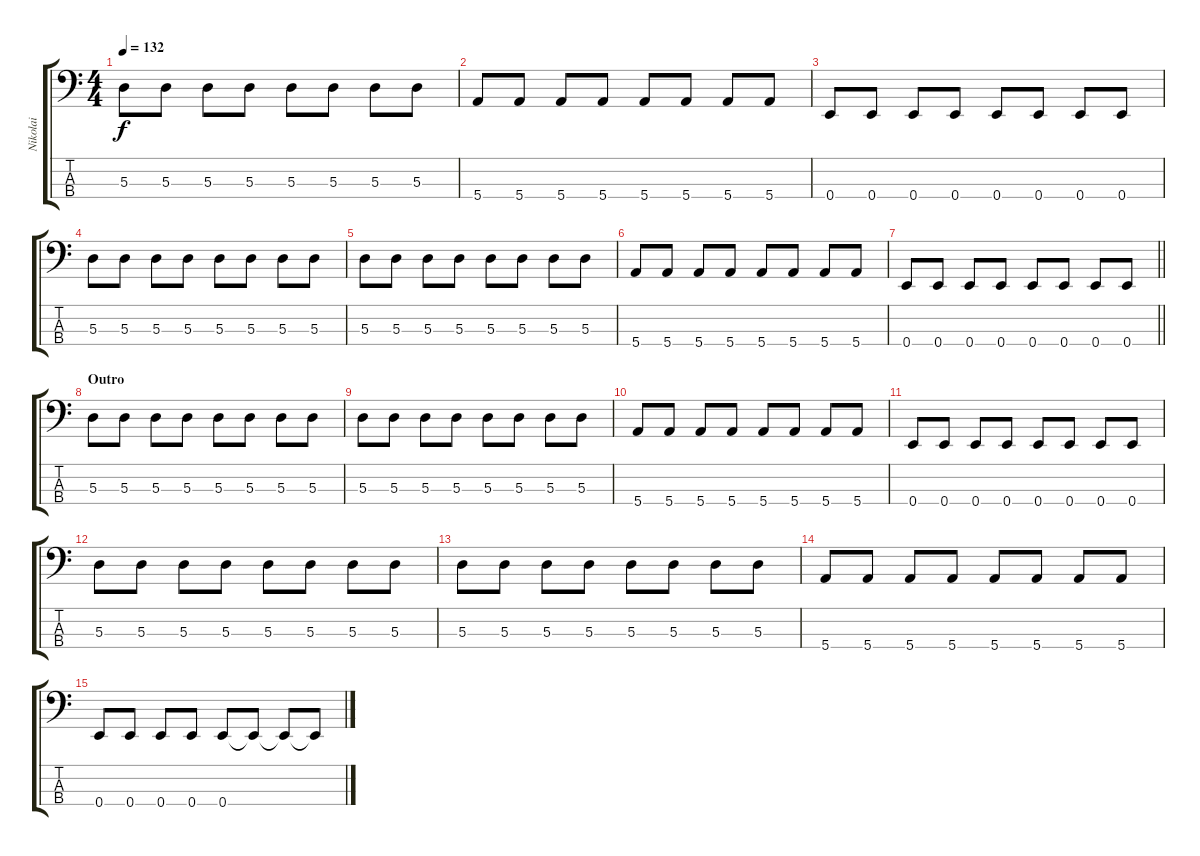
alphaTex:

\track ("Nikolai" "Nikolai") {instrument electricbasspick}
\staff {score tabs}
\tuning (G2 D2 A1 E1) {hide}
\ts (4 4)
\tempo 132
\clef f4
\ks c
5.3.8{dy f} 5.3.8 5.3.8 5.3.8 5.3.8 5.3.8 5.3.8 5.3.8 |
5.4.8 5.4.8 5.4.8 5.4.8 5.4.8 5.4.8 5.4.8 5.4.8 |
0.4.8 0.4.8 0.4.8 0.4.8 0.4.8 0.4.8 0.4.8 0.4.8 |
5.3.8 5.3.8 5.3.8 5.3.8 5.3.8 5.3.8 5.3.8 5.3.8 |
5.3.8 5.3.8 5.3.8 5.3.8 5.3.8 5.3.8 5.3.8 5.3.8 |
5.4.8 5.4.8 5.4.8 5.4.8 5.4.8 5.4.8 5.4.8 5.4.8 |
\barLineRight lightlight
0.4.8 0.4.8 0.4.8 0.4.8 0.4.8 0.4.8 0.4.8 0.4.8 |
\section ("" "Outro")
5.3.8 5.3.8 5.3.8 5.3.8 5.3.8 5.3.8 5.3.8 5.3.8 |
5.3.8 5.3.8 5.3.8 5.3.8 5.3.8 5.3.8 5.3.8 5.3.8 |
5.4.8 5.4.8 5.4.8 5.4.8 5.4.8 5.4.8 5.4.8 5.4.8 |
0.4.8 0.4.8 0.4.8 0.4.8 0.4.8 0.4.8 0.4.8 0.4.8 |
5.3.8 5.3.8 5.3.8 5.3.8 5.3.8 5.3.8 5.3.8 5.3.8 |
5.3.8 5.3.8 5.3.8 5.3.8 5.3.8 5.3.8 5.3.8 5.3.8 |
5.4.8 5.4.8 5.4.8 5.4.8 5.4.8 5.4.8 5.4.8 5.4.8 |
0.4.8 0.4.8 0.4.8 0.4.8 0.4.8 0.4{t}.8 0.4{t}.8 0.4{t}.8
